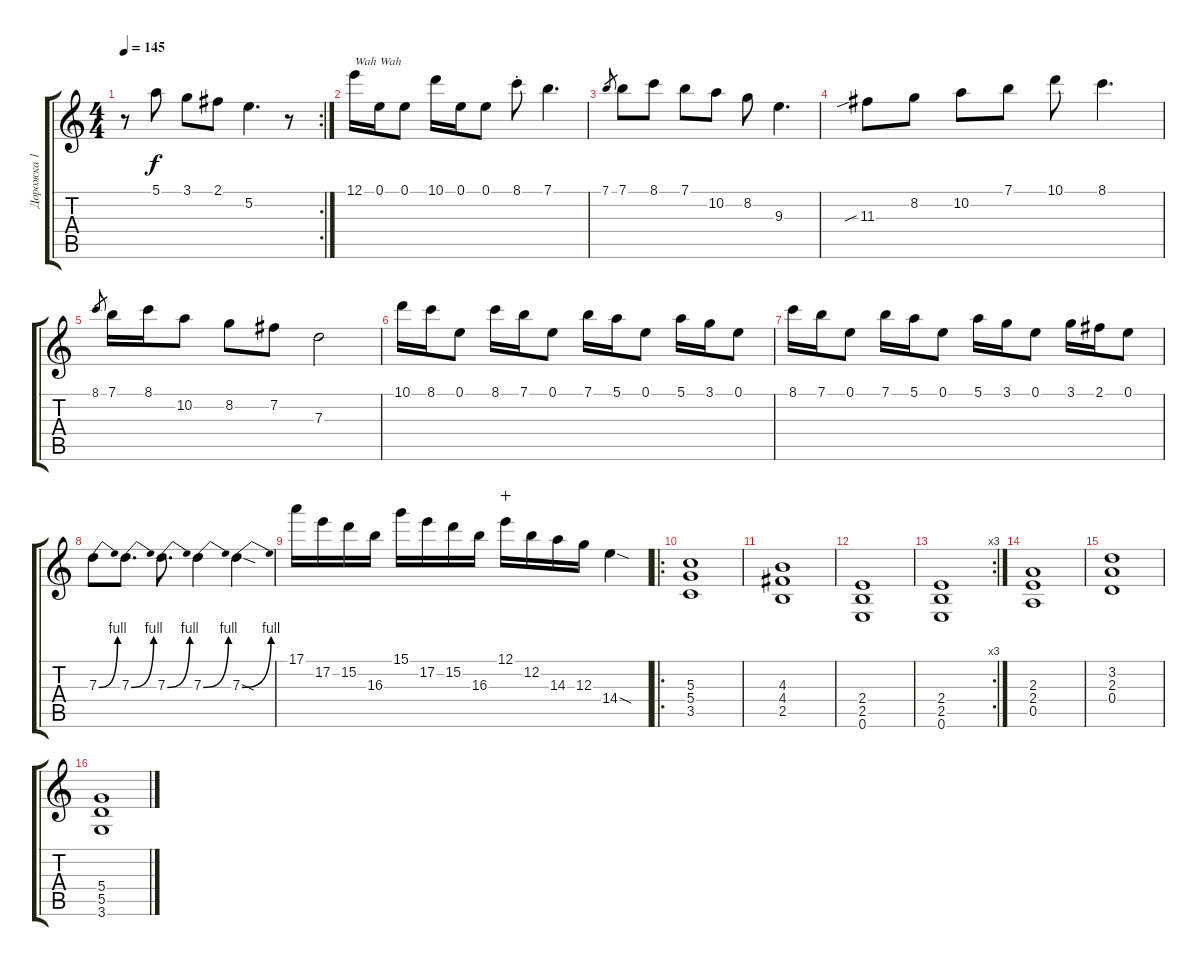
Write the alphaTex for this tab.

\track ("Дорожка 1" "Дорожка 1") {instrument overdrivenguitar}
\staff {score tabs}
\tuning (E4 B3 G3 D3 A2 E2) {hide}
\rc 2
\ts (4 4)
\tempo 145
\clef g2
\ks c
r.8{dy f} 5.1.8 3.1.8 2.1.8 5.2.4{d} r.8 |
12.1.16{txt "Wah Wah"} 0.1.16 0.1.8 10.1.16 0.1.16 0.1.8 8.1{st}.8 7.1.4{d} |
7.1.8{gr} 7.1.8 8.1.8 7.1.8 10.2.8 8.2.8 9.3.4{d} |
11.3{sib}.8 8.2.8 10.2.8 7.1.8 10.1.8 8.1.4{d} |
8.1.8{gr} 7.1.16 8.1.16 10.2.8 8.2.8 7.2.8 7.3.2 |
10.1.16 8.1.16 0.1.8 8.1.16 7.1.16 0.1.8 7.1.16 5.1.16 0.1.8 5.1.16 3.1.16 0.1.8 |
8.1.16 7.1.16 0.1.8 7.1.16 5.1.16 0.1.8 5.1.16 3.1.16 0.1.8 3.1.16 2.1.16 0.1.8 |
7.3{be (bend 0 0 60 4)}.8 7.3{be (bend 0 0 60 4)}.8{d} 7.3{be (bend 0 0 60 4)}.8{d} 7.3{be (bend 0 0 60 4)}.4 7.3{be (bend 0 0 60 4) sod}.4 |
17.1.16 17.2.16 15.2.16 16.3.16 15.1.16 17.2.16 15.2.16 16.3.16 12.1.16{wahc} 12.2.16 14.3.16 12.3.16 14.4{sod}.4 |
\ro
(5.3 5.4 3.5).1 |
(4.3 4.4 2.5).1 |
(2.4 2.5 0.6).1 |
\rc 3
(2.4 2.5 0.6).1 |
(2.3 2.4 0.5).1 |
(3.2 2.3 0.4).1 |
(5.4 5.5 3.6).1
